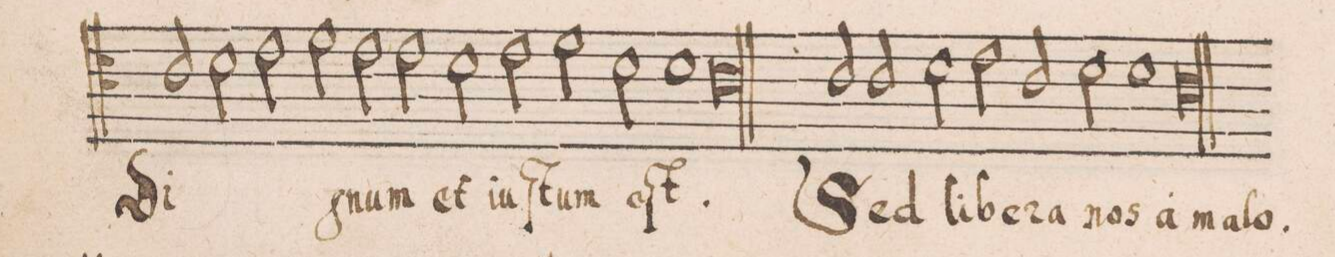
**kern	**text
*I"TENOR	*
*clefC3	*
*k[]	*
*met(C)	*
*M2/1	*
2c/	Di-
2d\	.
2e\	.
2f\	.
=14	=14
2e\	.
2e\	-gnum
2d\	et
2e\	iu-
=15	=15
2f\	-ſtum
2d\	.
1d	eſt.
=16	=16
0c	.
=17||	=17||
2c/	Sed
2c/	li-
2d\	-be-
2e\	-ra
=18	=18
2c/	nos
2d\	a
1d	ma-
=19	=19
0c	-lo.
=20||	=20||
*-	*-
